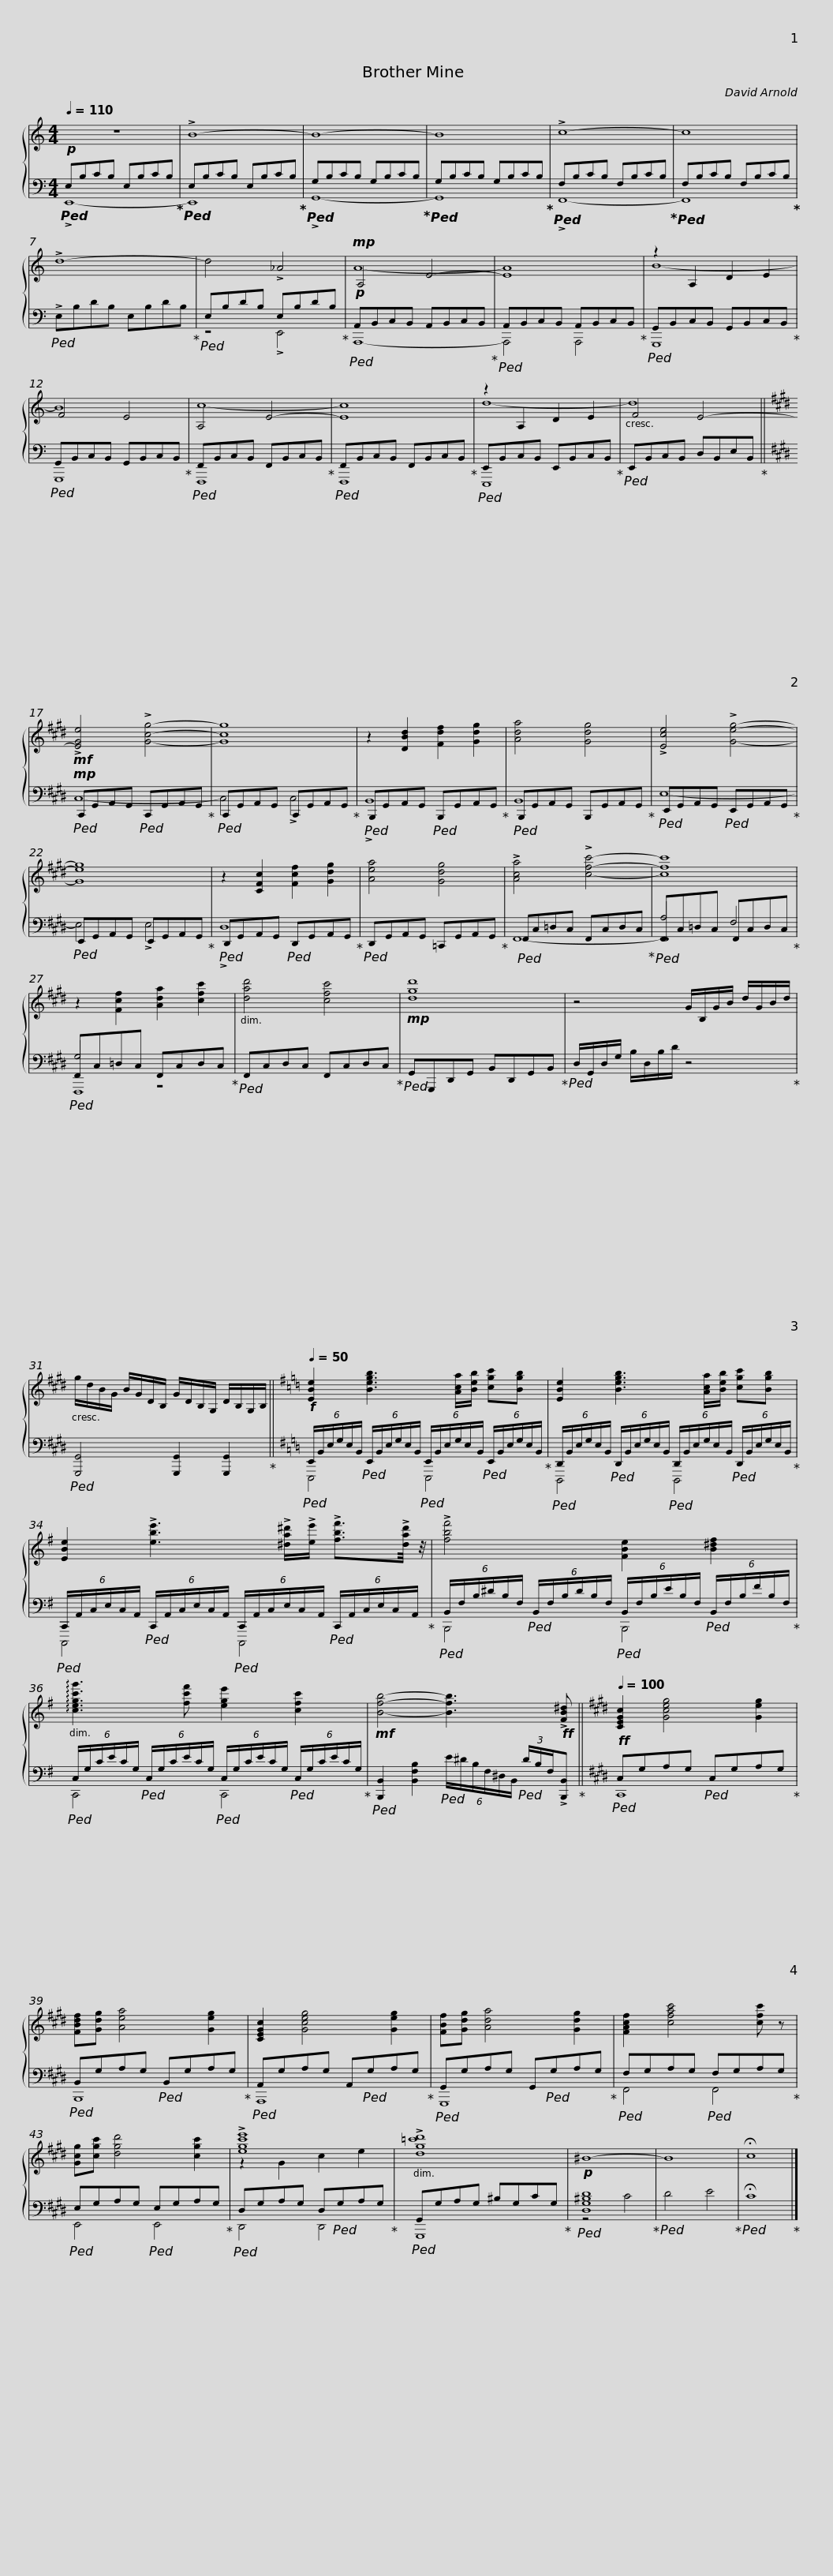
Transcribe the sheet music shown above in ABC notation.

X:1
%%score { ( 1 4 ) | ( 2 3 5 ) }
L:1/8
Q:1/4=110
M:4/4
I:linebreak $
K:C
V:1 treble
V:4 treble
V:2 bass
V:3 bass
V:5 bass
V:1
 z8 | !>!B8- | B8- | B8 | !>!c8- |$ %5
 c8 | !>!d8- | d4 !>!_A4 |!mp! A,4 E4- | E8 |$ %10
 z2 A,2 D2 E2 | F4 E4 | A,4 E4- | E8 | z2 A,2 D2 E2 |$ %15
 F4 E4- ||[K:E]!mf! !>![EGe]4 !>![Gcg]4- | [Gcg]8 | z2 [DBd]2 [Fdf]2 [Gdg]2 | [Ada]4 [Gdg]4 |$ %20
 !>![Ece]4 !>![Geg]4- | [Geg]8 | z2 [CFc]2 [Fcf]2 [Gdg]2 | [Aea]4 [Gdg]4 | !>![Aca]4 !>![cfc']4- |$ %25
 [cfc']8 | z2 [Fcf]2 [Ada]2 [cfc']2 | [dad']4 [cfc']4 |!mp! [dgd']8 |$ z4 G/B,/G/B/ d/G/B/d/ | %30
 g/d/B/G/ B/G/D/B,/ G/D/B,/G,/ D/B,/G,/B,/ ||$[K:G][Q:1/4=50]!f! [EBe]2 [Begb]3 [Aca]/[Beb]/ [cgc'][Bgb] | [EBe]2 [Begb]3 [Aca]/[Beb]/ [cgc'][Bgb] |$ [EBe]2 !>![ebe']3 !>![^da^d']/!>![ee']/ !>![fbf']3/2!>![dad']/4 z/4 |$ !>![fbf']4 [FBe]2 [B^df]2 |$ %35
 !arpeggio![cegc'g']3 [fc'f'] [ege']2 [cfc']2 |!mf! [Bfb]4- [Bfb]3!ff! !>![FB^d] ||$[K:E][Q:1/4=100] [CEGc]2 [Gceg]4 [Geg]2 | [FBdf][Gdg] [Aea]4 [Geg]2 | [CEGc]2 [Gceg]4 [Geg]2 | %40
 [FBf][Gdg] [Ada]4 [Gdg]2 | [FAcf]2 [cfac']4 [cfc'] z |$ [Gcg][cgc'] [dgd']4 [cgc']2 | !>![egc'e']8 | !>![dg=c'd']8 | %45
!p! ^B8- | B8 | !fermata!c8 |] %48
V:2
!p!!ped! E,B,CB, E,B,CB,!ped-up! |!ped! E,B,CB, E,B,CB,!ped-up! |!ped! G,B,CB, G,B,CB,!ped-up! |!ped! G,B,CB, G,B,CB,!ped-up! |!ped! F,B,CB, F,B,CB,!ped-up! |$ %5
!ped! F,B,CB, F,B,CB,!ped-up! |!ped! !>!E,B,DB, E,B,DB,!ped-up! |!ped! E,B,DB, E,B,DB,!ped-up! |!p!!ped! A,,B,,C,B,, A,,B,,C,B,,!ped-up! |!ped! A,,B,,C,B,, A,,B,,C,B,,!ped-up! |$ %10
!ped! G,,B,,C,B,, G,,B,,C,B,,!ped-up! |!ped! G,,B,,C,B,, G,,B,,C,B,,!ped-up! |!ped! F,,B,,C,B,, F,,B,,C,B,,!ped-up! |!ped! F,,B,,C,B,, F,,B,,C,B,,!ped-up! |!ped! E,,B,,C,B,, E,,B,,C,B,,!ped-up! |$ %15
!ped! E,,B,,C,B,, D,B,,E,B,,!ped-up! ||[K:E]!mp!!ped! C,,G,,A,,G,,!ped! C,,G,,A,,G,,!ped-up! |!ped! C,,G,,A,,G,, C,,G,,A,,G,,!ped-up! |!ped! B,,,G,,A,,G,,!ped! B,,,G,,A,,G,,!ped-up! |!ped! B,,,G,,A,,G,, B,,,G,,A,,G,,!ped-up! |$ %20
!ped! E,,G,,A,,G,,!ped! E,,G,,A,,G,,!ped-up! |!ped! E,,G,,A,,G,, E,,G,,A,,G,,!ped-up! |!ped! D,,G,,A,,G,,!ped! D,,G,,A,,G,,!ped-up! |!ped! D,,G,,A,,G,, =C,,G,,A,,G,,!ped-up! |!ped! F,,C,=D,C, F,,C,D,C,!ped-up! |$ %25
!ped! F,,C,=D,C, F,,C,D,C,!ped-up! |!ped! F,,C,=D,C, F,,C,D,C,!ped-up! |!ped! F,,C,D,C, F,,C,D,C,!ped-up! |!ped! G,,G,,,D,,G,, B,,D,,G,,B,,!ped-up! |$!ped! D,/G,,/D,/G,/ B,/D,/B,/D/ z4!ped-up! | %30
!ped! [G,,,G,,]4 [G,,,G,,]2 [G,,,G,,]2!ped-up! ||$[K:G]!ped! (6:4:6E,,/B,,/E,/G,/E,/B,,/!ped! (6:4:6E,,/B,,/E,/G,/E,/B,,/!ped! (6:4:6E,,/B,,/E,/G,/E,/B,,/!ped! (6:4:6E,,/B,,/E,/G,/E,/B,,/!ped-up! |!ped! (6:4:6D,,/B,,/E,/G,/E,/B,,/!ped! (6:4:6D,,/B,,/E,/G,/E,/B,,/!ped! (6:4:6D,,/B,,/E,/G,/E,/B,,/!ped! (6:4:6D,,/B,,/E,/G,/E,/B,,/!ped-up! |$!ped! (6:4:6C,,/A,,/C,/E,/C,/A,,/!ped! (6:4:6C,,/A,,/C,/E,/C,/A,,/!ped! (6:4:6C,,/A,,/C,/E,/C,/A,,/!ped! (6:4:6C,,/A,,/C,/E,/C,/A,,/!ped-up! |$!ped! (6:4:6B,,/F,/B,/^D/B,/F,/!ped! (6:4:6B,,/F,/B,/D/B,/F,/!ped! (6:4:6B,,/F,/B,/E/B,/F,/!ped! (6:4:6B,,/F,/B,/F/B,/F,/!ped-up! |$ %35
!ped! (6:4:6C,/G,/C/E/C/G,/!ped! (6:4:6C,/G,/C/E/C/G,/!ped! (6:4:6C,/G,/C/E/C/G,/!ped! (6:4:6C,/G,/C/E/C/G,/!ped-up! |!ped! [B,,,B,,]2 [B,,F,B,]2!ped! (6:4:6E/^D/B,/F,/^D,/B,,/!ped! (3D/B,/F,/!>![B,,,B,,]!ped-up! ||$[K:E]!ff!!ped! C,G,A,G,!ped! C,G,A,G,!ped-up! |!ped! B,,G,A,G,!ped! B,,G,A,G,!ped-up! |!ped! A,,G,A,G, A,,!ped!G,A,G,!ped-up! | %40
!ped! G,,G,A,G, G,,!ped!G,A,G,!ped-up! |!ped! F,G,A,G,!ped! F,G,A,G,!ped-up! |$!ped! E,G,A,G,!ped! E,G,A,G,!ped-up! |!ped! D,G,A,G, D,!ped!G,A,G,!ped-up! |!ped! G,,G,A,G, ^B,G,CG,!ped-up! | %45
!ped! [D,G,^B,D]8!ped-up! |!ped! D4 E4!ped-up! |!ped! !fermata!C8!ped-up! |] %48
V:3
 !>!E,,8- | E,,8 | !>!G,,8- | G,,8 | !>!F,,8- |$ %5
 F,,8 | x8 | z4 !>!E,,4 | A,,,8- | A,,,4 A,,,4 |$ %10
 G,,,8 | G,,,8 | F,,,8 | F,,,8 | E,,,8 |$ %15
 x8 ||[K:E] C,8- | C,4 !>!C,4 | !>!B,,8 | B,,8 |$ %20
 E,8- | E,4 !>!E,4 | !>!D,8 | x8 | F,,8- |$ %25
 A,4 F,4 | G,4 z4 | x8 | x8 |$ x8 | %30
 x8 ||$[K:G] E,,,4 E,,,4 | D,,,4 D,,,4 |$ C,,,4 C,,,4 |$ B,,,4 B,,,4 |$ %35
 C,,4 C,,4 | x8 ||$[K:E] C,,8 | B,,,8 | A,,,8 | %40
 G,,,8 | F,,4 F,,4 |$ E,,4 E,,4 | D,,4 D,,4 | G,,,8 | %45
 z4 C4 | x8 | x8 |] %48
V:4
 x8 | x8 | x8 | x8 | x8 |$ %5
 x8 | x8 | x8 | A8- | A8 |$ %10
 B8- | B8 | c8- | c8 | d8- |$ %15
 d8 ||[K:E] x8 | x8 | x8 | x8 |$ %20
 x8 | x8 | x8 | x8 | x8 |$ %25
 x8 | x8 | x8 | x8 |$ x8 | %30
 x8 ||$[K:G] x8 | x8 |$ x8 |$ x8 |$ %35
 x8 | x8 ||$[K:E] x8 | x8 | x8 | %40
 x8 | x8 |$ x8 | z2 G2 c2 e2 | x8 | %45
 x8 | x8 | x8 |] %48
V:5
 x8 | x8 | x8 | x8 | x8 |$ %5
 x8 | x8 | x8 | x8 | x8 |$ %10
 x8 | x8 | x8 | x8 | x8 |$ %15
 x8 ||[K:E] x8 | x8 | x8 | x8 |$ %20
 x8 | x8 | x8 | x8 | x8 |$ %25
 F,,8 | F,,,8 | x8 | x8 |$ x8 | %30
 x8 ||$[K:G] x8 | x8 |$ x8 |$ x8 |$ %35
 x8 | x8 ||$[K:E] x8 | x8 | x8 | %40
 x8 | x8 |$ x8 | x8 | x8 | %45
 x8 | x8 | x8 |] %48
